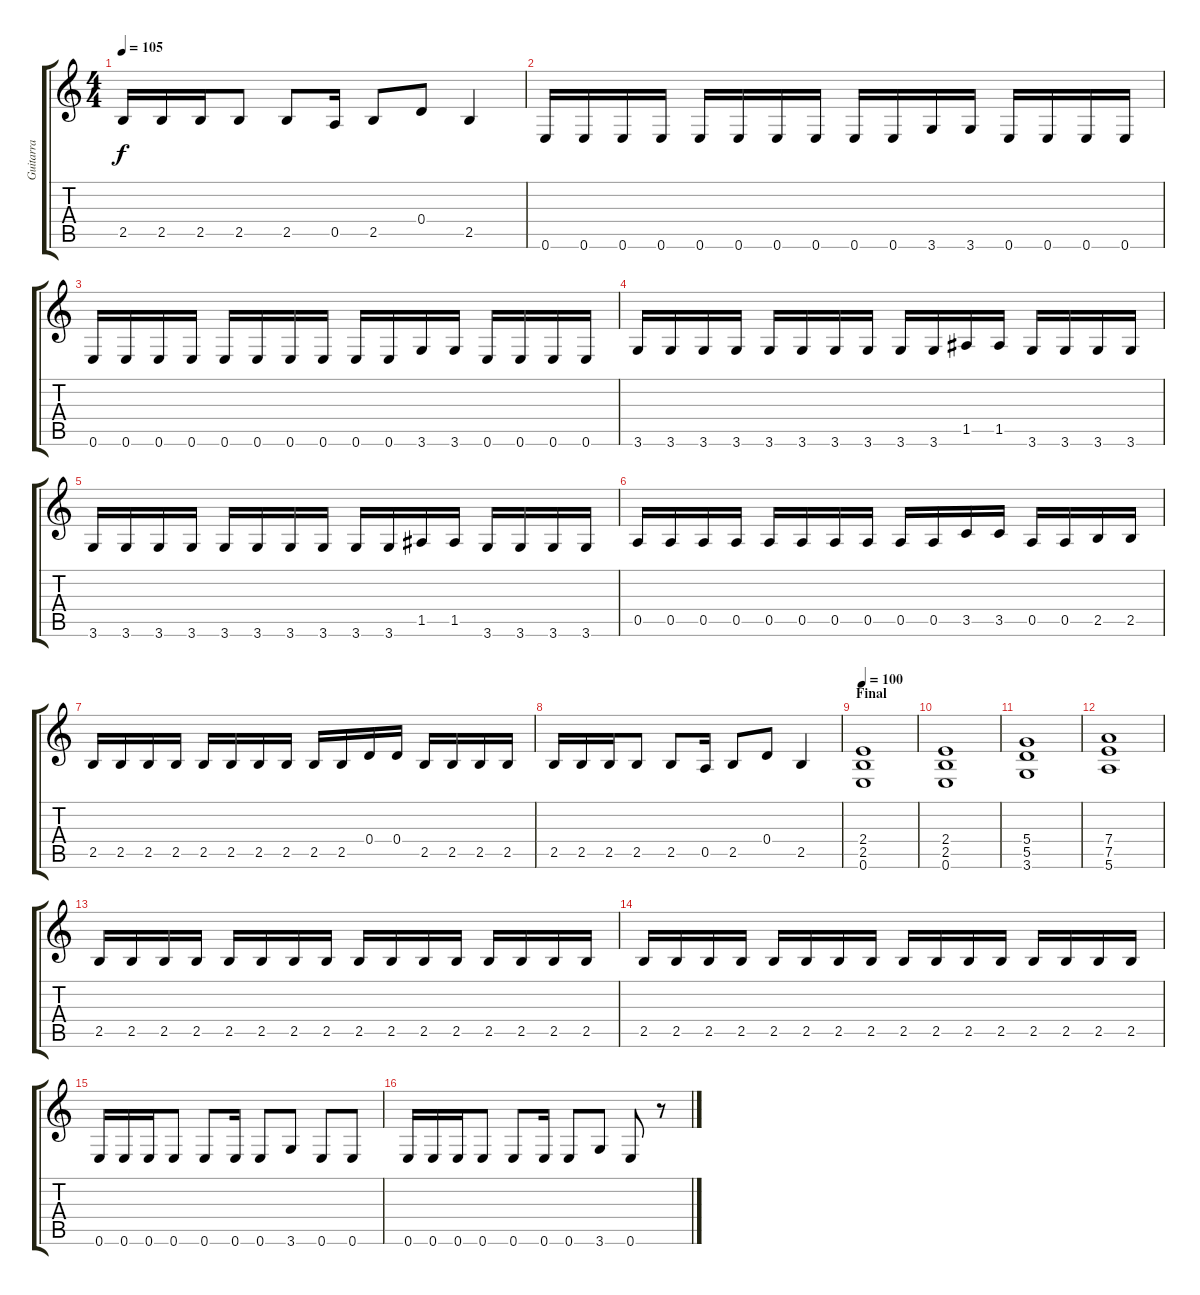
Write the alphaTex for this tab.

\track ("Guitarra" "Guitarra") {instrument overdrivenguitar}
\staff {score tabs}
\tuning (E4 B3 G3 D3 A2 E2) {hide}
\ts (4 4)
\tempo 105
\clef g2
\ks c
2.5.16{dy f} 2.5.16 2.5.16 2.5.8 2.5.8 0.5.16 2.5.8 0.4.8 2.5.4 |
0.6.16 0.6.16 0.6.16 0.6.16 0.6.16 0.6.16 0.6.16 0.6.16 0.6.16 0.6.16 3.6.16 3.6.16 0.6.16 0.6.16 0.6.16 0.6.16 |
0.6.16 0.6.16 0.6.16 0.6.16 0.6.16 0.6.16 0.6.16 0.6.16 0.6.16 0.6.16 3.6.16 3.6.16 0.6.16 0.6.16 0.6.16 0.6.16 |
3.6.16 3.6.16 3.6.16 3.6.16 3.6.16 3.6.16 3.6.16 3.6.16 3.6.16 3.6.16 1.5.16 1.5.16 3.6.16 3.6.16 3.6.16 3.6.16 |
3.6.16 3.6.16 3.6.16 3.6.16 3.6.16 3.6.16 3.6.16 3.6.16 3.6.16 3.6.16 1.5.16 1.5.16 3.6.16 3.6.16 3.6.16 3.6.16 |
0.5.16 0.5.16 0.5.16 0.5.16 0.5.16 0.5.16 0.5.16 0.5.16 0.5.16 0.5.16 3.5.16 3.5.16 0.5.16 0.5.16 2.5.16 2.5.16 |
2.5.16 2.5.16 2.5.16 2.5.16 2.5.16 2.5.16 2.5.16 2.5.16 2.5.16 2.5.16 0.4.16 0.4.16 2.5.16 2.5.16 2.5.16 2.5.16 |
2.5.16 2.5.16 2.5.16 2.5.8 2.5.8 0.5.16 2.5.8 0.4.8 2.5.4 |
\section ("" "Final ")
\tempo 100
(2.4 2.5 0.6).1 |
(2.4 2.5 0.6).1 |
(5.4 5.5 3.6).1 |
(7.4 7.5 5.6).1 |
2.5.16 2.5.16 2.5.16 2.5.16 2.5.16 2.5.16 2.5.16 2.5.16 2.5.16 2.5.16 2.5.16 2.5.16 2.5.16 2.5.16 2.5.16 2.5.16 |
2.5.16 2.5.16 2.5.16 2.5.16 2.5.16 2.5.16 2.5.16 2.5.16 2.5.16 2.5.16 2.5.16 2.5.16 2.5.16 2.5.16 2.5.16 2.5.16 |
0.6.16 0.6.16 0.6.16 0.6.8 0.6.8 0.6.16 0.6.8 3.6.8 0.6.8 0.6.8 |
0.6.16 0.6.16 0.6.16 0.6.8 0.6.8 0.6.16 0.6.8 3.6.8 0.6.8 r.8
